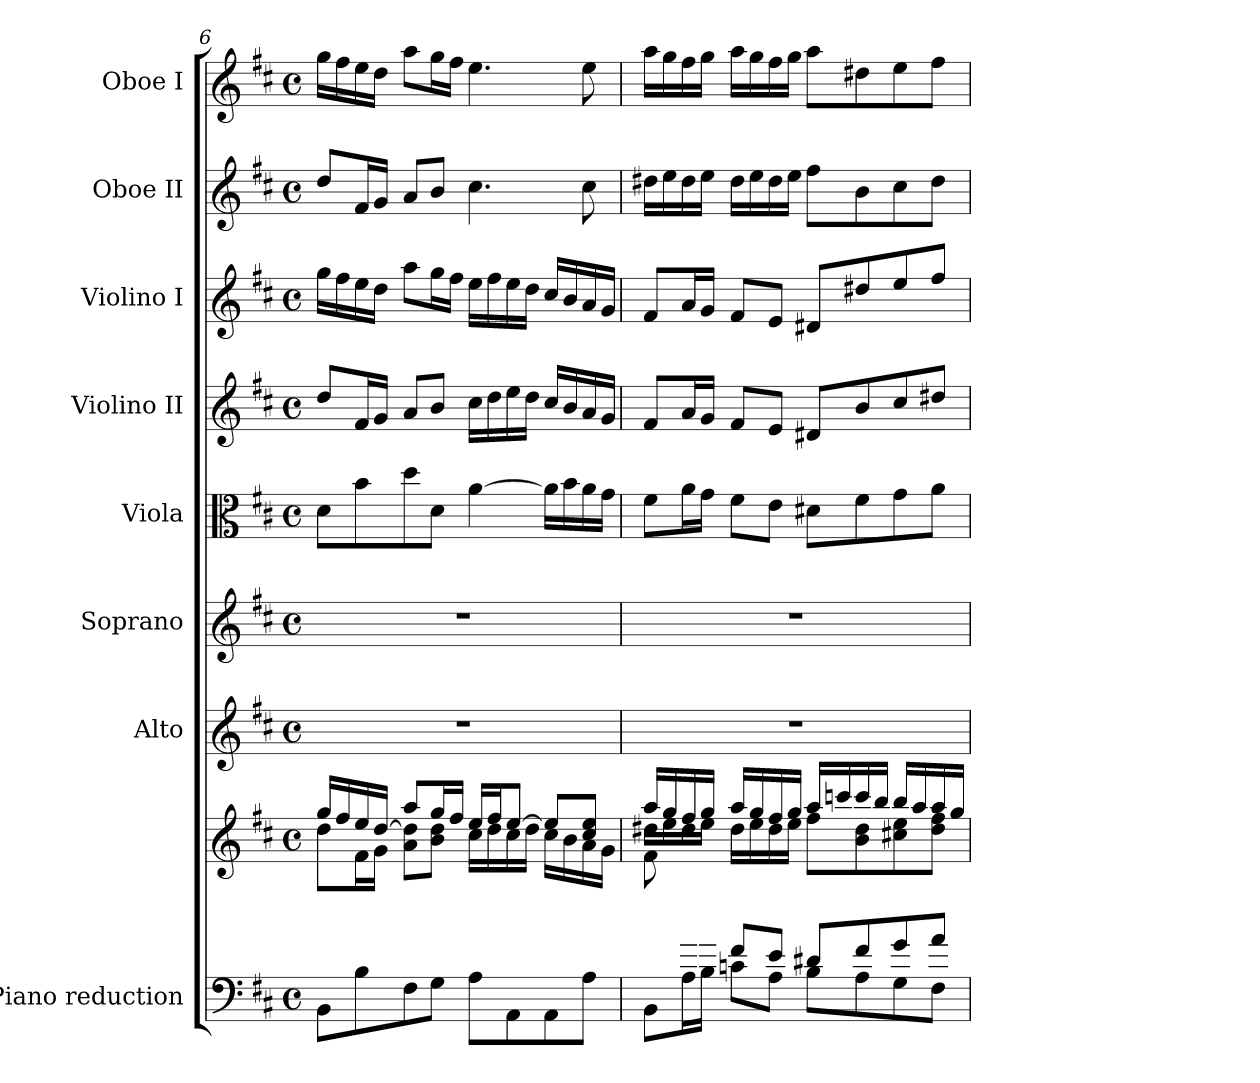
**kern	**kern	**kern	**kern	**kern	**kern	**kern	**kern	**kern
*part8	*part8	*part7	*part6	*part5	*part4	*part3	*part2	*part1
*staff9	*staff8	*staff7	*staff6	*staff5	*staff4	*staff3	*staff2	*staff1
*I"Piano reduction	*	*I"Alto	*I"Soprano	*I"Viola	*I"Violino II	*I"Violino I	*I"Oboe II	*I"Oboe I
*I'Pno	*	*	*	*I'Vla	*I'Vln	*I'Vln	*I'Ob	*I'Ob
*clefF4	*clefG2	*clefG2	*clefG2	*clefC3	*clefG2	*clefG2	*clefG2	*clefG2
*k[f#c#]	*k[f#c#]	*k[f#c#]	*k[f#c#]	*k[f#c#]	*k[f#c#]	*k[f#c#]	*k[f#c#]	*k[f#c#]
*M4/4	*M4/4	*M4/4	*M4/4	*M4/4	*M4/4	*M4/4	*M4/4	*M4/4
*met(c)	*met(c)	*met(c)	*met(c)	*met(c)	*met(c)	*met(c)	*met(c)	*met(c)
=6	=6	=6	=6	=6	=6	=6	=6	=6
*	*^	*	*	*	*	*	*	*
8BB\L	16gg/LL	8dd\L	1r	1r	8d\L	8dd/L	16gg\LL	8dd/L	16gg\LL
.	16ff#/	.	.	.	.	.	16ff#\	.	16ff#\
8B\	16ee/	16f#\L	.	.	8b\	16f#/L	16ee\	16f#/L	16ee\
.	[<16dd/JJ	16g\JJ	.	.	.	16g/JJ	16dd\JJ	16g/JJ	16dd\JJ
8F#\	8aa/L	8a\ 8dd\]L	.	.	8dd\	8a/L	8aa\L	8a/L	8aa\L
8G\J	16gg/L	8b\ 8dd\J	.	.	8d\J	8b/J	16gg\L	8b/J	16gg\L
.	16ff#/JJ	.	.	.	.	.	16ff#\JJ	.	16ff#\JJ
8A\L	16ee/LL	16cc#\LL	.	.	[4a\	16cc#\LL	16ee\LL	4.cc#\	4.ee\
.	16ff#/J	16dd\	.	.	.	16dd\	16ff#\	.	.
8AA\	[8ee/J	16cc#\	.	.	.	16ee\	16ee\	.	.
.	.	16dd\JJ	.	.	.	16dd\JJ	16dd\JJ	.	.
8AA\	8ee/L]	16cc#\LL	.	.	16a\LL]	16cc#/LL	16cc#/LL	.	.
.	.	16b\	.	.	16b\	16b/	16b/	.	.
8A\J	8cc#/ 8ee/J	16a\	.	.	16a\	16a/	16a/	8cc#\	8ee\
.	.	16g\JJ	.	.	16g\JJ	16g/JJ	16g/JJ	.	.
=7	=7	=7	=7	=7	=7	=7	=7	=7	=7
*^	*	*^	*	*	*	*	*	*	*
8ryy	8BB\L	16aa/LL	16dd#X\LL	8f#\L	1r	1r	8f#\L	8f#/L	8f#/L	16dd#X\LL	16aa\LL
.	.	16gg/	16ee\	.	.	.	.	.	.	16ee\	16gg\
16a/L	16A\L	16ff#/	16dd#\	2..ryy	.	.	16a\L	16a/L	16a/L	16dd#\	16ff#\
16g/JJ	16B\JJ	16gg/JJ	16ee\JJ	.	.	.	16g\JJ	16g/JJ	16g/JJ	16ee\JJ	16gg\JJ
8f#/L	8cn\L	16aa/LL	16dd#\LL	.	.	.	8f#\L	8f#/L	8f#/L	16dd#\LL	16aa\LL
.	.	16gg/	16ee\	.	.	.	.	.	.	16ee\	16gg\
8e/J	8A\J	16ff#/	16dd#\	.	.	.	8e\J	8e/J	8e/J	16dd#\	16ff#\
.	.	16gg/JJ	16ee\JJ	.	.	.	.	.	.	16ee\JJ	16gg\JJ
8d#X/L	8B\L	16aa/LL	8ff#\L	.	.	.	8d#X\L	8d#X/L	8d#X/L	8ff#\L	8aa\L
.	.	16cccn/	.	.	.	.	.	.	.	.	.
8f#/	8A\	16ccc/	8b\ 8dd#\	.	.	.	8f#\	8b/	8dd#X/	8b\	8dd#X\
.	.	16bb/JJ	.	.	.	.	.	.	.	.	.
8g/	8G\	16bb/LL	8cc#X\ 8ee\	.	.	.	8g\	8cc#/	8ee/	8cc#\	8ee\
.	.	16aa/	.	.	.	.	.	.	.	.	.
8a/J	8F#\J	16aa/	8dd#\ 8ff#\J	.	.	.	8a\J	8dd#X/J	8ff#/J	8dd#\J	8ff#\J
.	.	16gg/JJ	.	.	.	.	.	.	.	.	.
*v	*v	*	*	*	*	*	*	*	*	*	*
*	*v	*v	*v	*	*	*	*	*	*	*
=	=	=	=	=	=	=	=	=
*-	*-	*-	*-	*-	*-	*-	*-	*-
